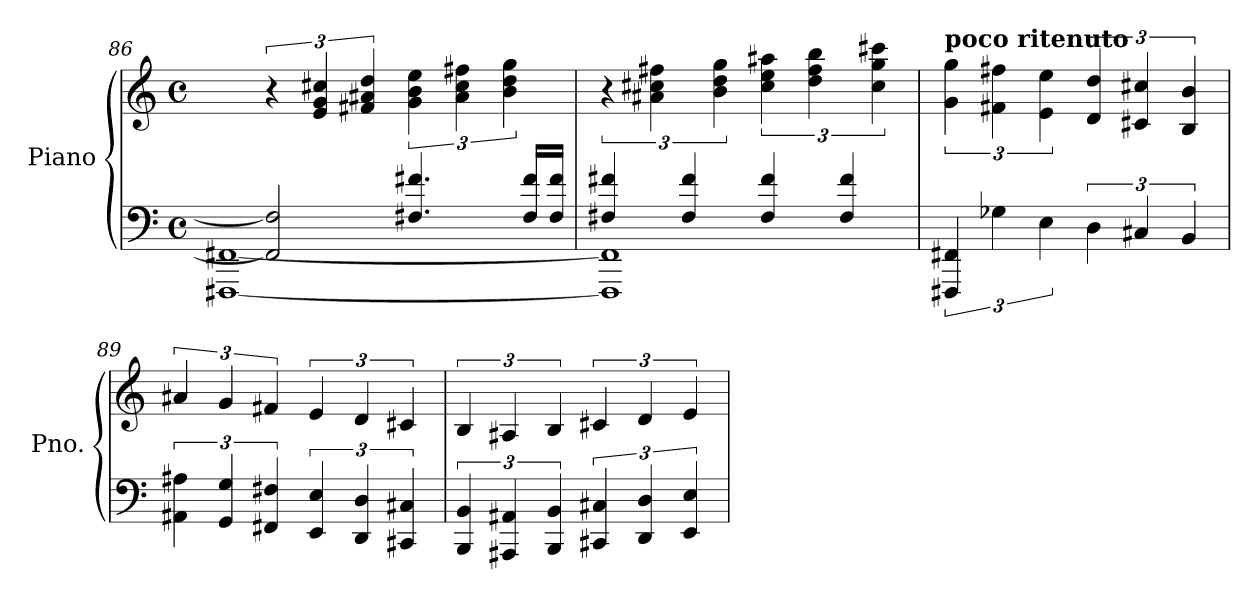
**kern	**kern
*part1	*part1
*staff2	*staff1
*I"Piano	*
*I'Pno.	*
*clefF4	*clefG2
*k[]	*k[]
*M4/4	*M4/4
*met(c)	*met(c)
=86	=86
*^	*
2FF#/] 2F#/]	[1FFF#X [1FF#X	6r
.	.	6e/ 6g/ 6cc#X/
.	.	6f#X/ 6a#X/ 6dd/
4.F#X/ 4.f#X/	.	6g\ 6b\ 6ee\
.	.	6a#\ 6cc#\ 6ff#X\
.	.	6b\ 6dd\ 6gg\
16F#/ 16f#/LL	.	.
16F#/ 16f#/JJ	.	.
=87	=87	=87
4F#X/ 4f#X/	1FFF#] 1FF#]	6r
.	.	6a#X\ 6cc#X\ 6ff#X\
4F#/ 4f#/	.	.
.	.	6b\ 6dd\ 6gg\
4F#/ 4f#/	.	6cc#\ 6ee\ 6aa#X\
.	.	6dd\ 6ff#\ 6bb\
4F#/ 4f#/	.	.
.	.	6cc#\ 6gg\ 6ccc#X\
*v	*v	*
=88	=88
!	!LO:TX:a:B:t=poco ritenuto
6FFF#X/ 6FF#X/	6g\ 6gg\
6G-X\	6f#X\ 6ff#X\
6E\	6e\ 6ee\
6D\	6d/ 6dd/
6C#X/	6c#X/ 6cc#X/
6BB/	6B/ 6b/
=89	=89
6AA#X\ 6A#X\	6a#X/
6GG/ 6G/	6g/
6FF#X/ 6F#X/	6f#X/
6EE/ 6E/	6e/
6DD/ 6D/	6d/
6CC#X/ 6C#X/	6c#X/
!!LO:PB:g=z
=90	=90
*	*MM130
6BBB/ 6BB/	6B/
6AAA#X/ 6AA#X/	6A#X/
6BBB/ 6BB/	6B/
6CC#X/ 6C#X/	6c#X/
6DD/ 6D/	6d/
6EE/ 6E/	6e/
=	=
*-	*-
